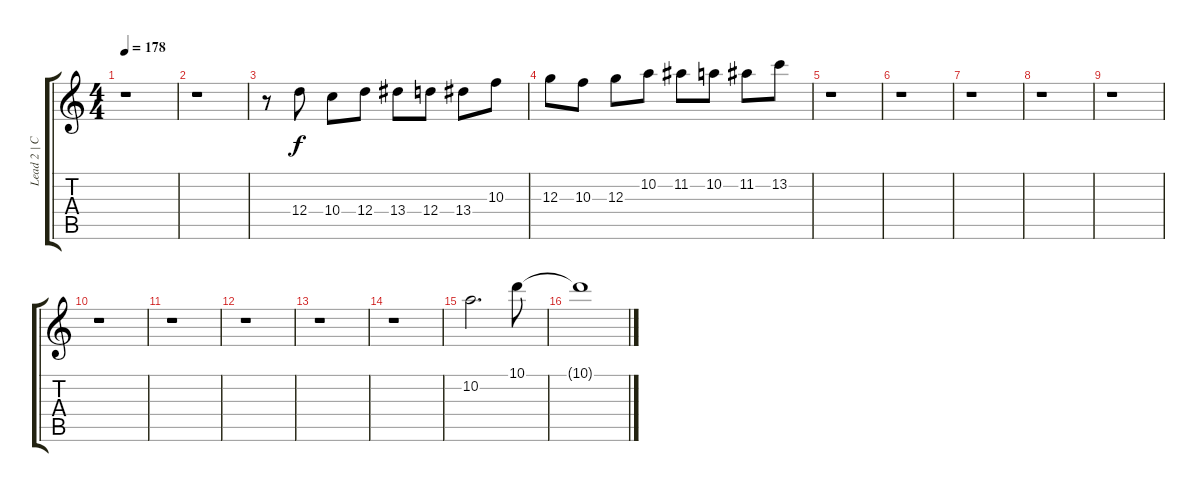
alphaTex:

\track ("Lead 2 | Chorus" "Lead 2 | C") {instrument distortionguitar}
\staff {score tabs}
\tuning (E4 B3 G3 D3 A2 E2) {hide}
\ts (4 4)
\tempo 178
\clef g2
\ks c
r.1{dy f} |
r.1 |
r.8 12.4.8 10.4.8 12.4.8 13.4.8 12.4.8 13.4.8 10.3.8 |
12.3.8 10.3.8 12.3.8 10.2.8 11.2.8 10.2.8 11.2.8 13.2.8 |
\section ("" "")
r.1 |
r.1 |
r.1 |
r.1 |
r.1 |
r.1 |
r.1 |
r.1 |
r.1 |
r.1 |
\section ("" "")
10.2.2{d} 10.1.8 |
10.1{t}.1
